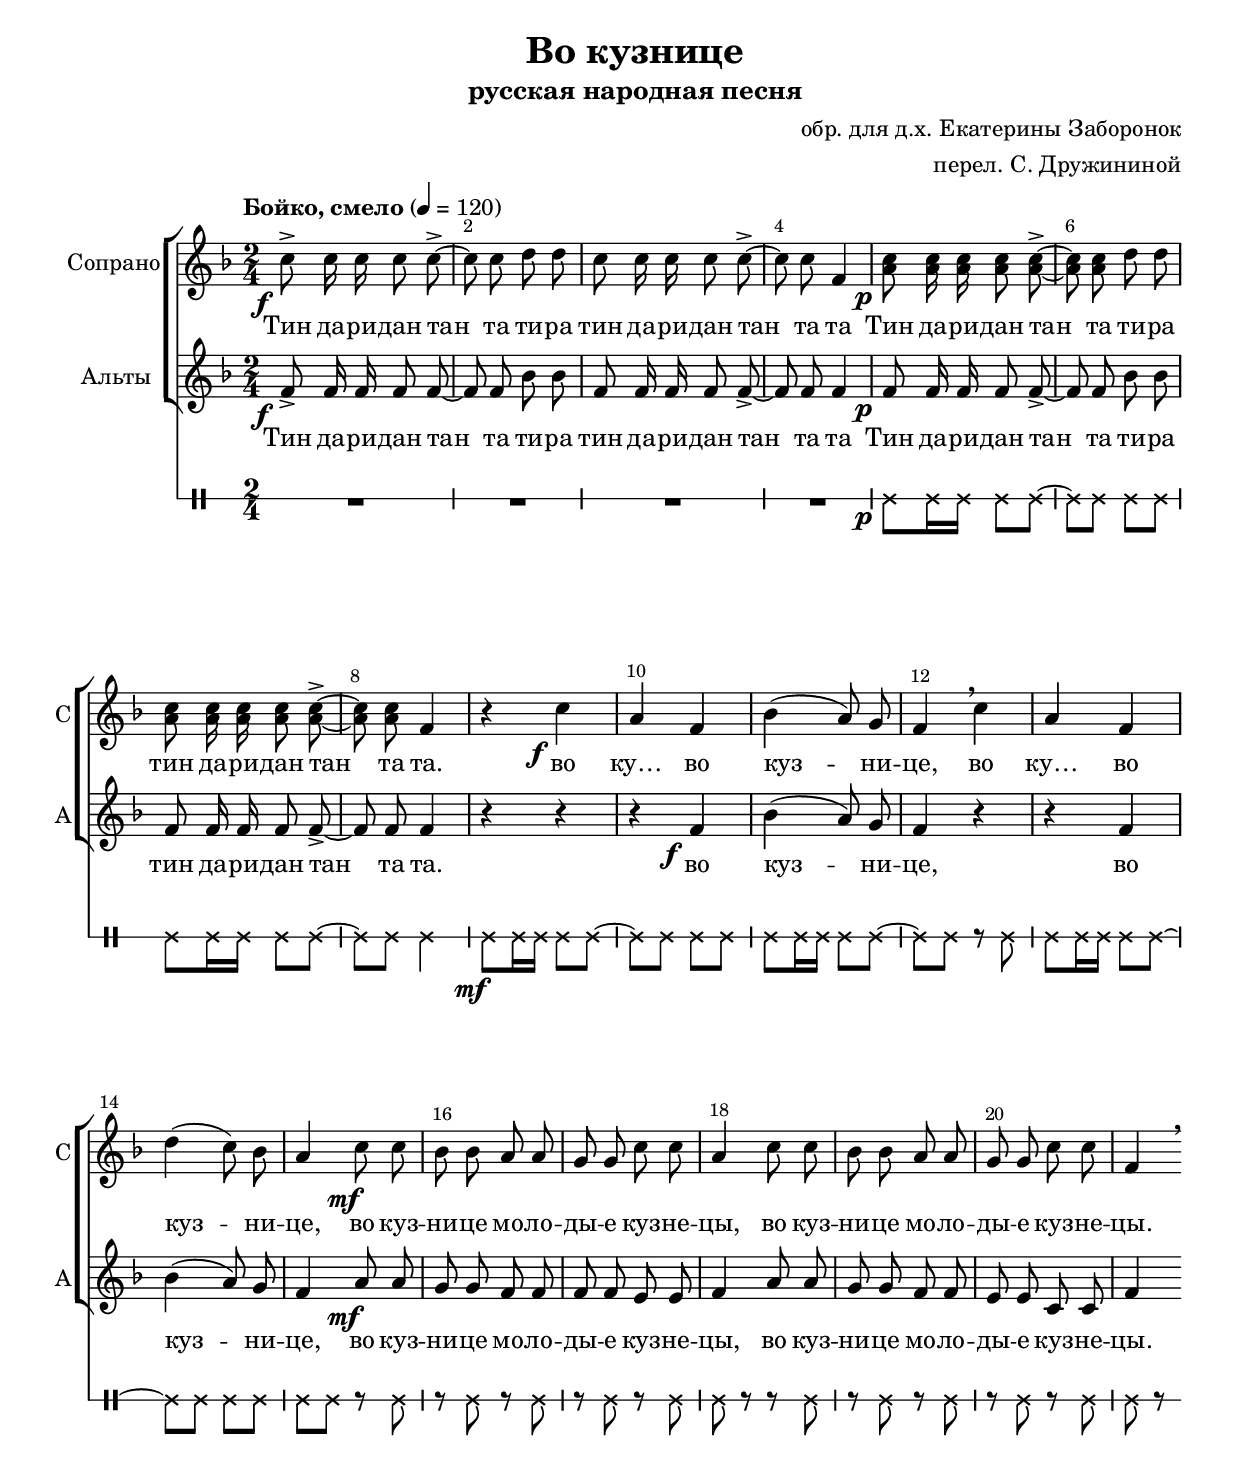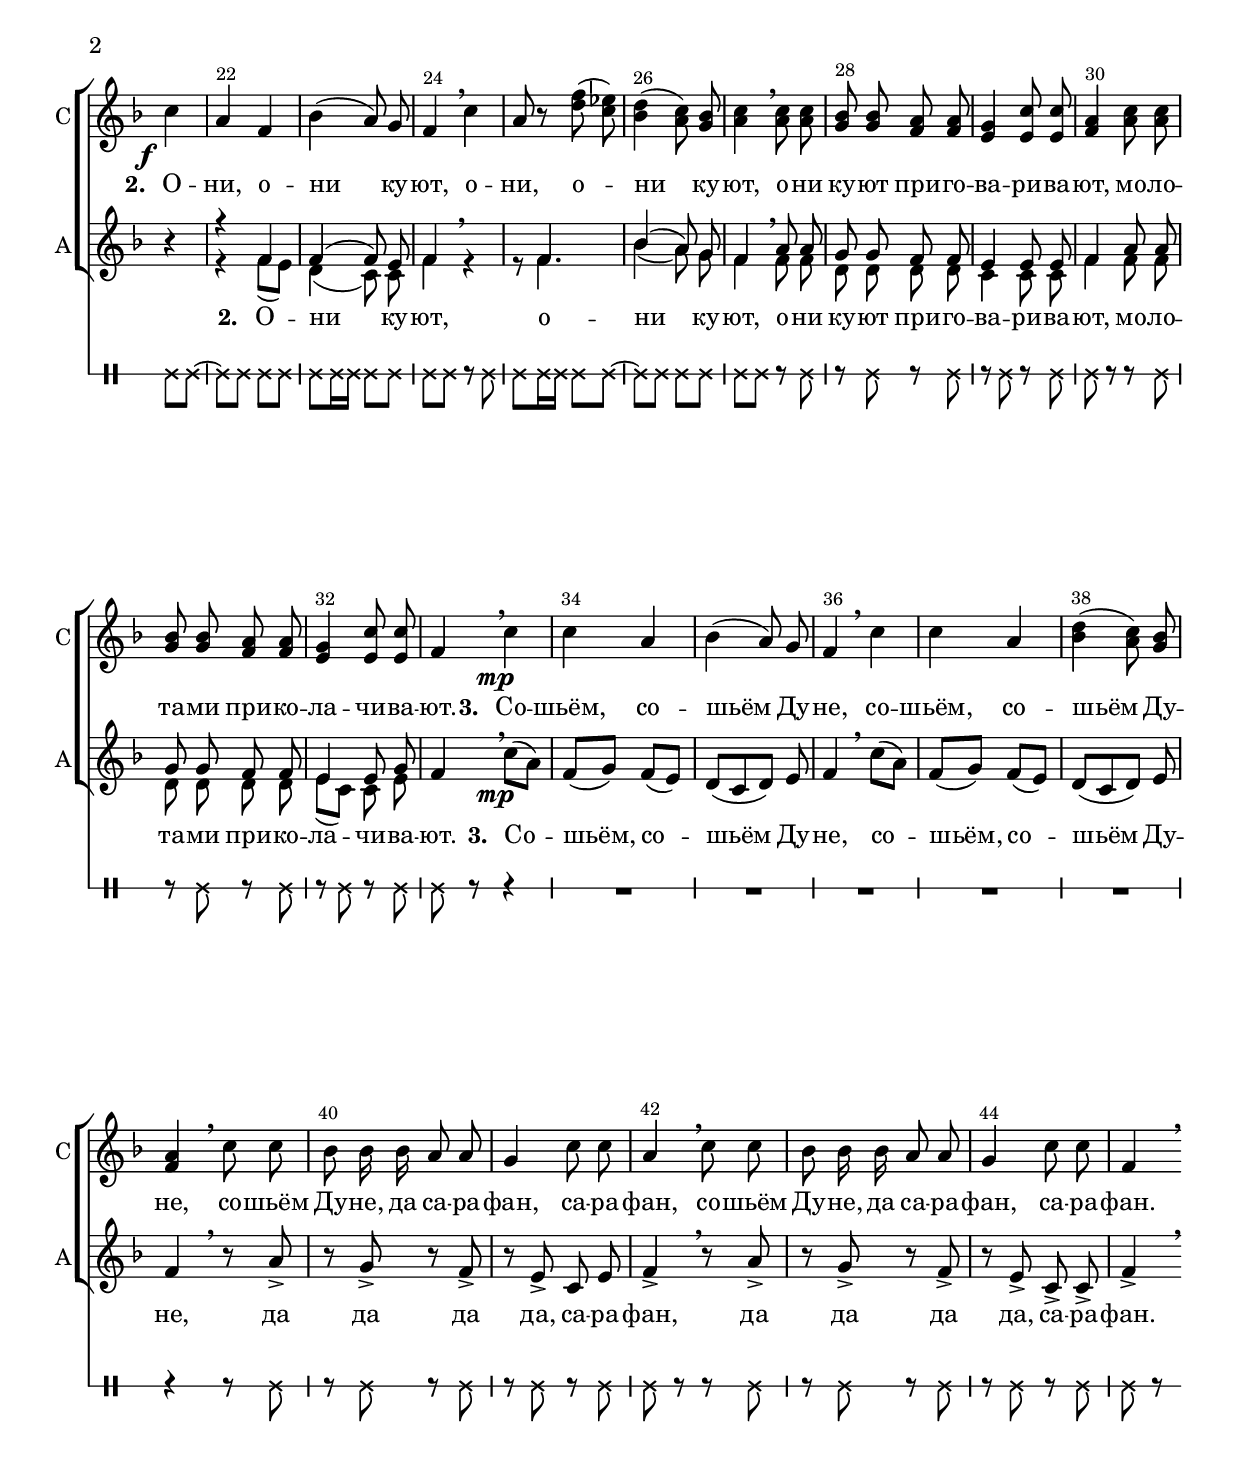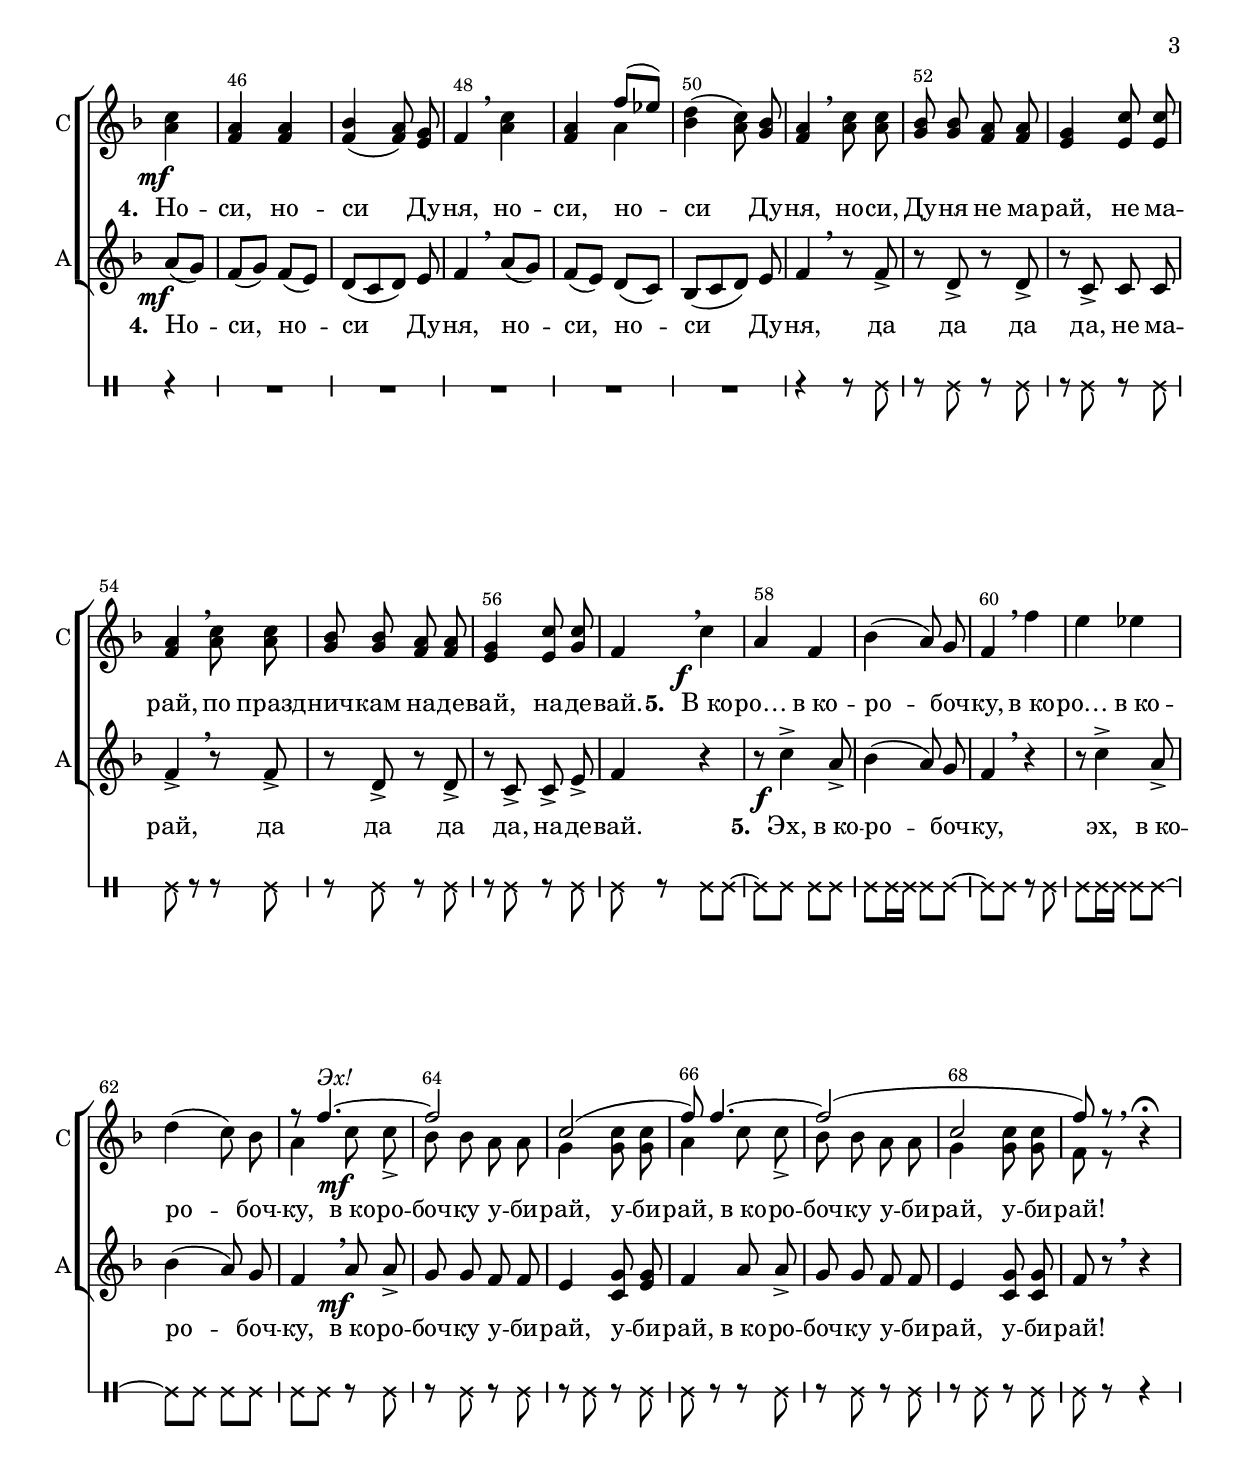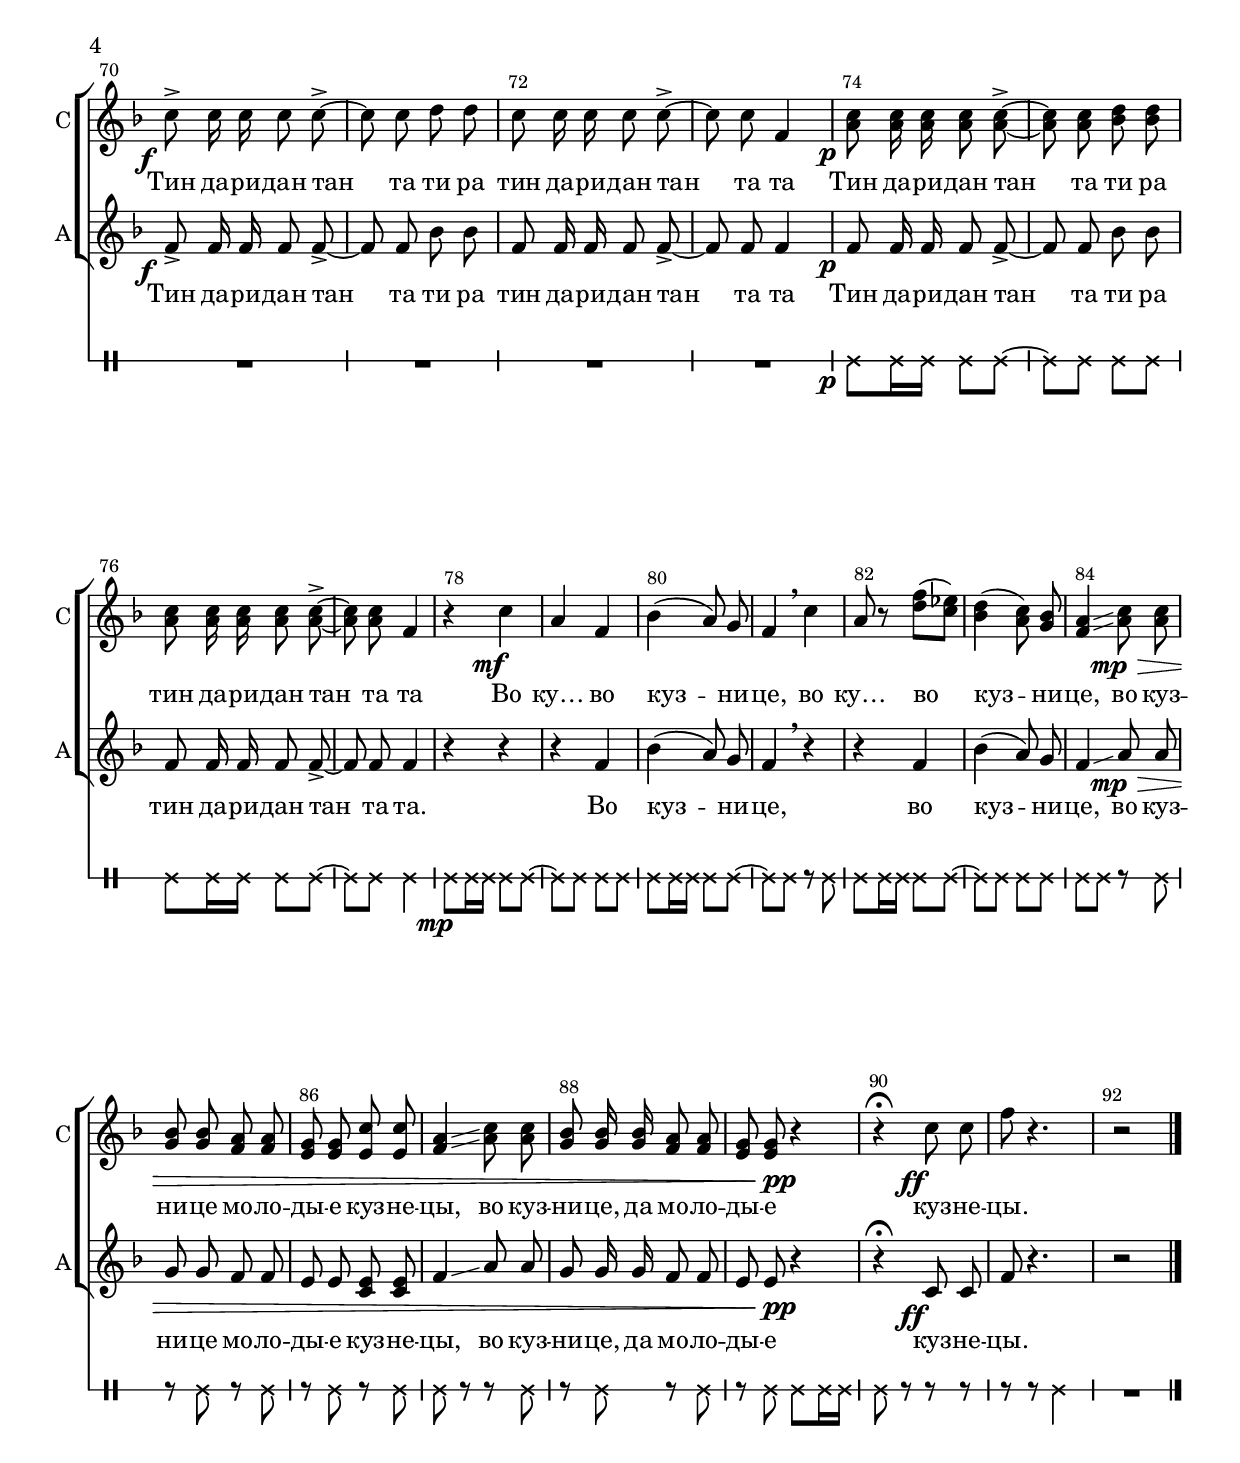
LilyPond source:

\version "2.18.2"

% закомментируйте строку ниже, чтобы получался pdf с навигацией
%#(ly:set-option 'point-and-click #f)
#(ly:set-option 'midi-extension "mid")
#(set-default-paper-size "a4")
%#(set-global-staff-size 18)

\header {
  title = "Во кузнице"
  subtitle = "русская народная песня"
 composer = "обр. для д.х. Екатерины Заборонок"
 arranger = "перел. С. Дружининой"
%  poet = "Слова Е. Руженцева"
  % Удалить строку версии LilyPond 
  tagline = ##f
}

% move dynamics a bit left (to be not up/under the note, but before)
placeDynamicsLeft = { \override DynamicText.X-offset = #-2.5 }

global = {
  \key f \major
  \time 2/4
  \numericTimeSignature
  \placeDynamicsLeft
  \autoBeamOff
      \set Score.skipBars = ##t
    \override MultiMeasureRest.expand-limit = #1
}

%make visible number of every 2-nd bar
secondbar = {
  \override Score.BarNumber.break-visibility = #end-of-line-invisible
  \override Score.BarNumber.X-offset = #1
  \override Score.BarNumber.self-alignment-X = #LEFT
  \set Score.barNumberVisibility = #(every-nth-bar-number-visible 2)
}

abr = { \break }

% uncommend next line when finished
abr = {}

%once hide accidental (runaround for cadenza
nat = { \once \hide Accidental }

sopvoice = \relative c'' {
  \global
%  \dynamicUp
  \secondbar
  \tempo "Бойко, смело" 4=120
  c8->\f c16 c c8 c->~ |
  c c d d |
  c c16 c c8 c->~ |
  c c f,4 |
  <c' a>8\p q16 q q8 q->~ | \abr
  
  q q d d |
  <c a>8 q16 q q8 q->~ |
  q q f,4 |
  r4 c'\f |
  a f |
  bes( a8) g | \abr
  
  f4 \breathe c' |
  a f |
  d'( c8) bes |
  a4 c8\mf c |
  bes bes a a |
  g g c c | \abr
  
  a4 c8 c |
  bes bes a a |
  g g c c |
  f,4\breathe \break c'\f |
  a f |
  bes( a8) g |
  
  % page 2
  f4 \breathe c' |
  a8 r <d f>(<c es>) |
  <bes d>4( <a c>8) <g bes> |
  <a c>4 \breathe q8 q |
  <g bes> q <f a> q |
  <e g>4 <e c'>8 q | \abr
  
  <f a>4 <a c>8 q | 
  <g bes> q <f a> q |
  <e g>4 <e c'>8 q |
  f4 \breathe c'\mp |
  c a |
  bes( a8) g | \abr
  
  f4 \breathe c' |
  c a |
  <bes d>4( <a c>8) <g bes> | 
  <f a>4 \breathe c'8 c |
  bes bes16 bes a8 a |
  g4 c8 c | \abr
  
  a4 \breathe c8 c |
  bes8 bes16 bes a8 a |
  g4 c8 c |
  f,4 \breathe \break <a c>\mf |
  <f a> q | 
  
  % page 3
  <f bes>4( <f a>8) <e g> |
  f4 \breathe <a c> |
  <f a> << { \voiceOne f'8[( es]) } \new Voice { \voiceTwo a,4 } >> |
  \oneVoice <bes d>4 ( <a c>8) <g bes> |
  <f a>4 \breathe <a c>8 q |
  <g bes> q < f a> q | \abr
  
  <e g>4 <e c'> 8 q | 
  <f a> 4 \breathe <a c>8 q |
  <g bes> 8 q < f a> q |
  <e g>4 <e c'>8 <g c> |
  f4 \breathe c'\f |
  a f | \abr
  
  bes4( a8) g |
  f4 \breathe f' |
  e es | 
  d( c8) bes |
  << {
    
    \voiceTwo a4 c8\mf c-> | bes bes a a |
    g4 <g c>8 q |
    a4 c8 c-> |
    bes bes a a |
    g4 <g c>8 q |
    f8 r
  
     } \new Voice { 
     
     \voiceOne r8 f'4.~^\markup\italic"Эх!" f2 
     c2( |
     f8) f4.~ |
     f2( |
     c |
     f8) r
  
  } >>
  \oneVoice
  \breathe
  r4\fermata
  
  \break c8->\f c16 c c8 c->~ | \abr
  
  
  % page 4
  
  c c d d |
  c c16 c c8 c->~ |
  c c f,4 |
  <c' a>8\p q16 q q8 q->~ | \abr
  
  q q <bes d> q |
  <c a>8 q16 q q8 q->~ | 
  q q f,4 |
  r4 c'\mf |
  a f |
  bes( a8) g | 
  f4 \breathe c' | \abr
  
  
  a8 r <d f>8[( <c es>]) |
  <bes d>4( <a c>8) <g bes> |
  <f a>4\glissando <a c>8\mp\> q |
  <g bes> q <f a> q |
  <e g> q <e c'> q |
  <f a>4\glissando <a c>8 q | \abr
  
  <g bes> q16 q <f a>8 q |
  <e g> q r4\pp
  r\fermata c'8\ff c |
  f r4. |
  r2
  
    
  
 \bar "|."
}

altvoice = \relative c' {
  \global
%  \dynamicDown  
 
  f8->\f f16 f f8 f~ |
  f f bes bes |
  f f16 f f8 f->~ |
  f f f4 |
  f8\p f16 f f8 f->~ |
  
  f f bes bes |
  f f16 f f8 f->~ |
  f f f4 |
  r4 r |
  r f\f |
  bes( a8) g |
  
  f4 r |
  r f |
  bes( a8) g |
  f4 a8\mf a |
  g g f f |
  f f e e |
  
  f4 a8 a |
  g g f f |
  e e c c |
  f4 r |
  << { \voiceOne 
       r f |
       f4( f8) e |
       f4 \breathe s |
       s8 f4. |
       bes4( a8) g |
       f4 \breathe a8 a |
       g g f f |
       e4 e8 e |
       f4 a8 a |
       g g f f |
       e4 e8 g |
       
     
     } \new Voice { \voiceTwo \autoBeamOff
                    
       r4 f8[( e]) 
       d4( c8) c |
       
       % page 2
       
       f4 r4 |
       r8 f4. |
       bes4( a8) g |
       f4 f8 f |
       d d d d |
       c4 c8 c |
       f4 f8 f |
       d d d d |
       e([ c]) c e |
  
  } >>
  \oneVoice f4 \breathe
  
  c'8\mp[( a]) |
  f[( g]) f[( e]) |
  d[( c d]) e |
  f4 \breathe c'8[( a]) |
  f[( g]) f[( e]) |
  d[( c d]) e |
  f4 \breathe r8 a-> |
  r g-> r f->  |
  r e-> c e |
  
  f4-> \breathe r8 a-> |
  r g-> r f-> |
  r e-> c-> c-> |
  f4-> \breathe a8\mf[( g]) |
  f[( g]) f[( e]) |
  
  % page 3
  d[( c d]) e |
  f4 \breathe a8[( g]) f[( e]) d[( c]) |
  bes[( c d]) e |
  f4 \breathe r8 f-> |
  r d-> r d-> |
  
  r8 c-> c c |
  f4-> \breathe r8 f-> |
  r d-> r d-> |
  r c-> c-> e-> |
  f4 r |
  r8 c'4->\f a8-> |
  bes4( a8) g |
  f4 \breathe r |
  r8 c'4-> a8-> |
  bes4( a8) g |
  f4 \breathe a8\mf a-> |
  g g f f |
  e4 <c g'> 8<e g> |
  f4 a8 a-> |
  g g f f |
  e4 <c g'>8 q |
  f8 r \breathe r4 |
  f8\f-> f16 f f8 f->~ |
  
  % page 4
  f f bes bes |
  f f16 f f8 f->~ |
  f f f4 |
  f8\p f16 f f8 f->~ |
  f f bes bes |
  
  f f16 f f8 f->~ |
  f f f4 |
  r4 r |
  r f |
  bes( a8) g |
  f4 \breathe r |
  
  r f |
  bes( a8) g |
  f4\glissando a8\mp\> a |
  g g f f |
  e e <c e> q |
  f4\glissando a8 a |
  g g16 g f8 f |
  e e r4\pp |
  r\fermata c8\ff c |
  f r4. r2
  
  
  
  \bar "|."
}

drm = \drummode {
   \global
   \autoBeamOn
   R2*4
   tri8\p tri16 tri tri8 tri~ |
   tri tri tri tri |
   tri tri16 tri tri8 tri~ |
   tri tri tri4 |
   tri8\mf tri16 tri tri8 tri~ |
   tri tri tri tri |
   tri tri16 tri tri8 tri~ |
   
   tri tri r tri |
   tri tri16 tri tri8 tri~ |
   tri tri tri tri |
   tri tri r tri |
   r tri r tri |
   r tri r tri |
   
   tri r r tri |
   r tri r tri |
   r tri r tri |
   tri r tri tri~ |
   tri tri tri tri |
   tri tri16 tri tri8 tri |
   
   % page 2
   tri tri r tri |
   tri tri16 tri tri8 tri~ |
   tri tri tri tri |
   tri tri r tri |
   r tri r tri |
   r tri r tri |
   
   tri r r tri |
   r tri r tri |
   r tri r tri |
   tri r r4 |
   R2 |
   R2 |
   
   R2 |
   R2 |
   R2 |
   r4 r8 tri |
   r tri r tri |
   r tri r tri |
   
   tri r r tri |
   r tri r tri |
   r tri r tri |
   tri r r4 |
   R2 |
   
   % page 3
   R2
   R
   R
   R
   r4 r8 tri |
   r tri r tri |
   
   r tri r tri |
   tri r r tri |
   r tri r tri |
   r tri r tri |
   tri r tri tri~ |
   tri tri tri tri |
   
   tri tri16 tri tri8 tri~ |
   tri tri r tri |
   tri tri16 tri tri8 tri~ |
   tri tri tri tri |
   tri tri r tri |
   r tri r tri |
   
   r tri r tri tri r r tri |
   r tri r tri |
   r tri r tri |
   tri r r4 |
   R2
   
   
   
   % page 4
   R2
   R2
   R2
   tri8\p tri16 tri tri8 tri~ |
   tri tri tri tri |
   
   tri tri16 tri tri8 tri~ |
   tri tri tri4 |
   tri8\mp tri16 tri tri8 tri~ |
   tri tri tri tri |
   tri tri16 tri tri8 tri~ |
   tri tri r tri |
   
   tri tri16 tri tri8 tri~ |
   tri tri tri tri |
   tri tri r tri |
   r tri r tri |
   r tri r tri |
   tri r r tri |
   r tri r tri |
   r tri tri tri16 tri |
   tri8 r r r |
   r r tri4 |
   R2
   
   
}



lyricscore = \lyricmode {
  Тин да -- ри -- дан тан та ти -- ра
  тин да -- ри -- дан тан та та
  Тин да -- ри -- дан тан та ти -- ра
  тин да -- ри -- дан тан та та.
  
  во ку… во куз -- ни -- це,
  во ку… во куз -- ни -- це,
  во куз -- ни -- це мо -- ло -- ды -- е куз -- не -- цы,
  во куз -- ни -- це мо -- ло -- ды -- е куз -- не -- цы.
  \set stanza = "2. " О -- ни, о -- ни ку -- 
  ют, о -- ни, о -- ни ку -- ют, о -- ни ку -- ют при -- го -- ва -- ри -- ва --
  ют, мо -- ло -- та -- ми при -- ко -- ла -- чи -- ва -- ют. \set stanza = "3. " Со -- шьём, со -- шьём Ду --
  не, со -- шьём, со -- шьём Ду -- не, со -- шьём Ду -- не, да са -- ра -- фан, са -- ра --
  фан, со -- шьём Ду -- не, да са -- ра -- фан, са -- ра -- фан. \set stanza = "4. " Но -- си, но -- 
  
  си Ду -- ня, но -- си, но -- си Ду -- ня, но -- си, Ду -- ня не ма --
  рай, не ма -- рай, по празд -- нич -- кам на -- де -- вай, на -- де -- вай. \set stanza = "5. " В_ко -- ро… в_ко -- 
  ро -- боч -- ку, в_ко -- ро… в_ко -- ро -- боч -- ку, в_ко -- ро -- боч -- ку у -- би -- 
  рай, у -- би -- рай, в_ко -- ро -- боч -- ку у -- би -- рай, у -- би -- рай! Тин да -- ри -- дан тан
  
  та ти ра тин да -- ри -- дан тан та та Тин да -- ри -- дан тан та ти ра
  тин да -- ри -- дан тан та та Во ку… во куз -- ни -- це, во ку… во куз -- ни -- це, во куз -- ни -- це мо -- ло -- ды -- е куз -- не -- цы, во куз --
  ни -- це, да  мо -- ло -- ды -- е куз -- не -- цы.
}

lyricscorea = \lyricmode {
  Тин да -- ри -- дан тан та ти -- ра
  тин да -- ри -- дан тан та та
  Тин да -- ри -- дан тан та ти -- ра
  тин да -- ри -- дан тан та та.
  
  во куз -- ни -- це,
   во куз -- ни -- це,
  во куз -- ни -- це мо -- ло -- ды -- е куз -- не -- цы,
  во куз -- ни -- це мо -- ло -- ды -- е куз -- не -- цы.
  \set stanza = "2. " О -- ни ку -- 
  ют, о -- ни ку -- ют, о -- ни ку -- ют при -- го -- ва -- ри -- ва --
  ют, мо -- ло -- та -- ми при -- ко -- ла -- чи -- ва -- ют. \set stanza = "3. " Со -- шьём, со -- шьём Ду --
  не, со -- шьём, со -- шьём Ду -- не, да да да да, са -- ра --
  фан, да да да да, са -- ра -- фан. \set stanza = "4. " Но -- си, но -- 
  
  си Ду -- ня, но -- си, но -- си Ду -- ня, да да да
  да, не ма -- рай, да да да да, на -- де -- вай. \set stanza = "5. " Эх, в_ко -- 
  ро -- боч -- ку, эх, в_ко -- ро -- боч -- ку, в_ко -- ро -- боч -- ку у -- би -- 
  рай, у -- би -- рай, в_ко -- ро -- боч -- ку у -- би -- рай, у -- би -- рай! Тин да -- ри -- дан тан
  
  та ти ра тин да -- ри -- дан тан та та Тин да -- ри -- дан тан та ти ра
  тин да -- ри -- дан тан та та. Во куз -- ни -- це, во куз -- ни -- це, во куз -- ни -- це мо -- ло -- ды -- е куз -- не -- цы, во куз --
  ни -- це, да  мо -- ло -- ды -- е куз -- не -- цы.
  
}


\bookpart {
  \paper {
    top-margin = 15
    left-margin = 15
    right-margin = 10
    bottom-margin = 40
    indent = 15
    
    ragged-last-bottom = ##f
  }
  \score {
 %     \transpose es f {
 <<
    \new ChoirStaff <<
      \new Staff = "upstaff" \with {
        instrumentName = "Сопрано"
        shortInstrumentName = "С"
      } <<
        \new Voice = "soprano" { \oneVoice \sopvoice }
      >> 
      
      \new Lyrics \lyricsto "soprano" { \lyricscore }
      
     \new Staff = "downlstaff" \with {
        instrumentName = "Альты"
        shortInstrumentName = "А"
      } <<
        \new Voice  = "alto" { \oneVoice \altvoice }
      >> 
      
            \new Lyrics \lyricsto "alto" { \lyricscorea }

      
      % or: \new Lyrics \lyricsto "soprano" { \lyricscore }
      % alternative lyrics above up staff
      %\new Lyrics \with {alignAboveContext = "upstaff"} \lyricsto "soprano" \lyricst
    >>
    \new DrumStaff \with { drumStyleTable = #percussion-style
    \override StaffSymbol.line-count = #1
    } <<
      \drm
    >>
 >>
 %     }  % transposeµ
    \layout { 
      \context {
        \Score
%         \override BarNumber.break-visibility = #end-of-line-invisible
%          \override BarNumber.self-alignment-X = #LEFT
%          \override BarNumber.stencil  = #(make-stencil-boxer 0.1 0.25 ly:text-interface::print)
%          barNumberVisibility = #all-bar-numbers-visible
%          barNumberVisibility = #(every-nth-bar-number-visible 2)
}
      \context {
        \Staff
        \accidentalStyle modern-voice-cautionary
        % удаляем обозначение темпа из общего плана
        %  \remove "Time_signature_engraver"
        %  \remove "Bar_number_engraver"
        %\RemoveEmptyStaves
        %\override VerticalAxisGroup.remove-first = ##t
      }
      %Metronome_mark_engraver
    }
  }
  
  
}

\bookpart {
  \score {
    \unfoldRepeats
 %     \transpose es f {
    \new ChoirStaff <<
      \new Staff = "upstaff" \with {
        instrumentName = "Хор"
        shortInstrumentName = "Х"
        midiInstrument = "voice oohs"
      } <<
        \new Voice = "soprano" { \voiceOne \sopvoice }
        \new Voice  = "alto" { \voiceTwo \altvoice }
      >> 
      
      \new Lyrics \lyricsto "soprano" { \lyricscore }
      
      \new DrumStaff \with { drumStyleTable = #percussion-style
    \override StaffSymbol.line-count = #1
    midiInstrument = "tinkle bell"
    } <<
      \drm
    >>
      
    >>
%      }  % transposeµ
    \midi {
      \tempo 8=90
    }
  }
}
